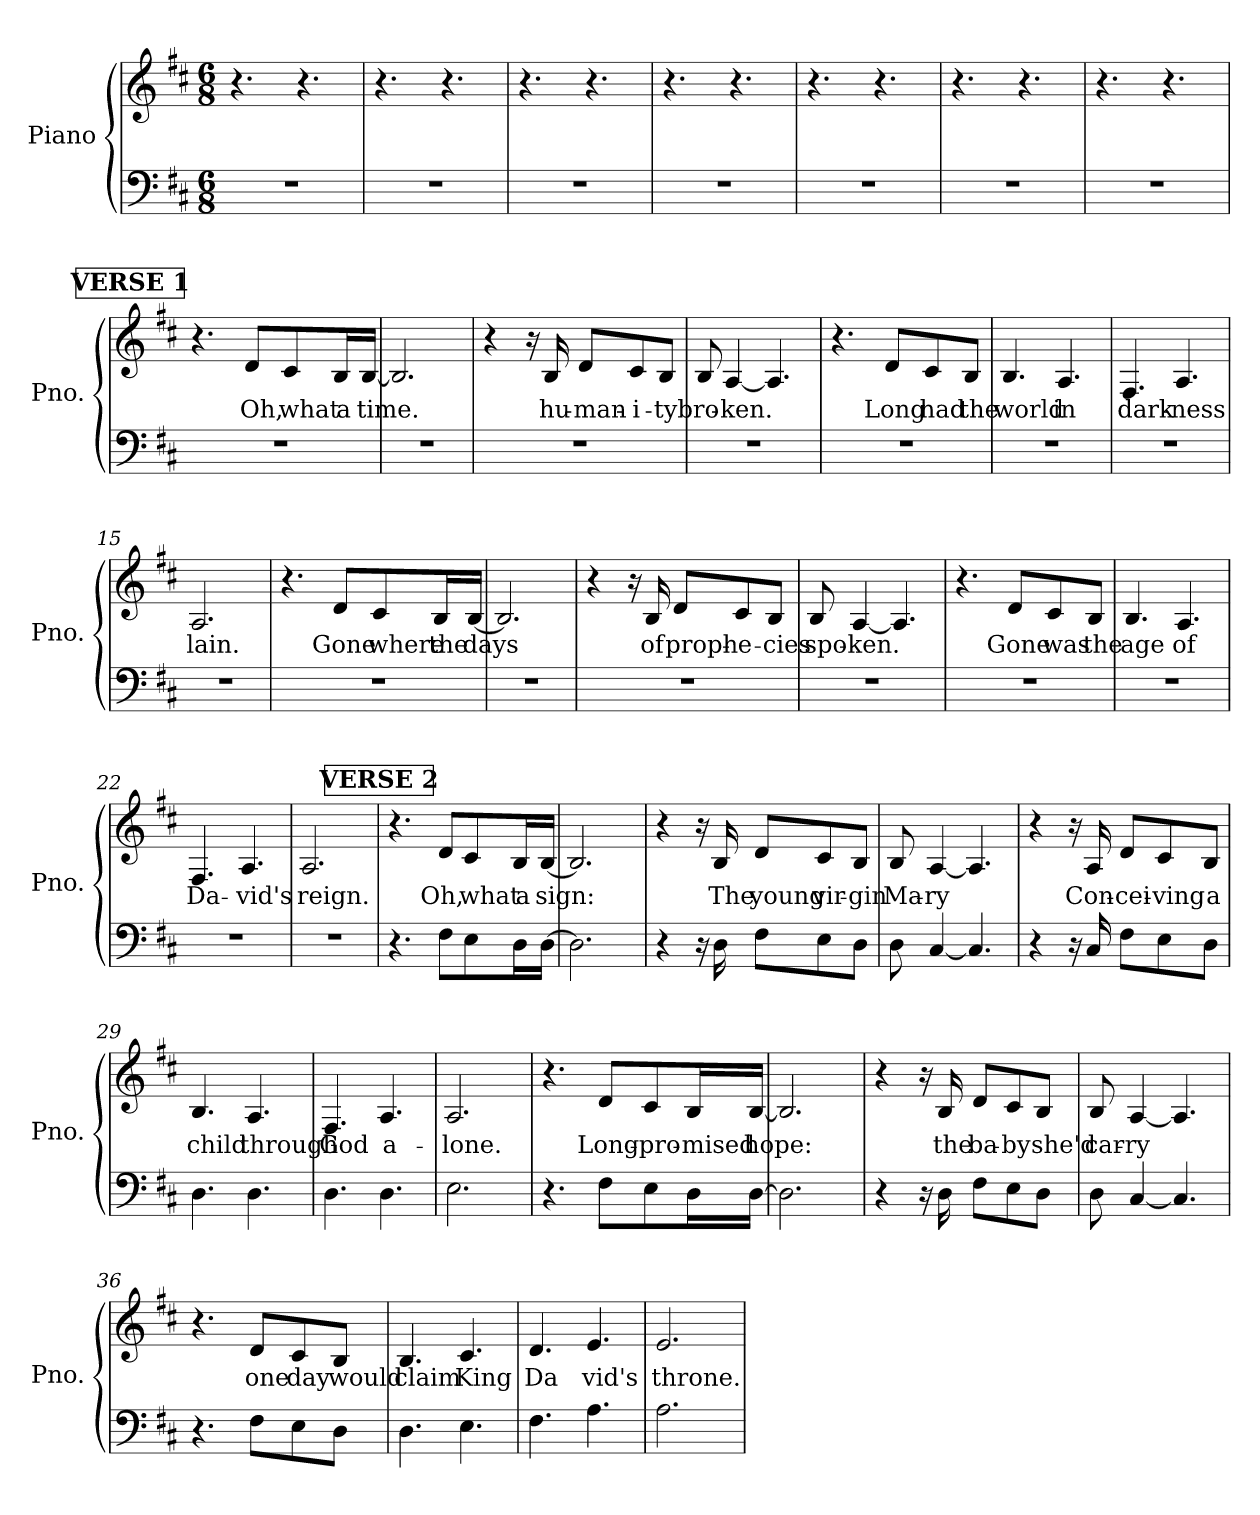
**kern	**kern	**text
*part1	*part1	*part1
*staff2	*staff1	*staff1
*I"Piano	*	*
*I'Pno.	*	*
*clefF4	*clefG2	*
*k[f#c#]	*k[f#c#]	*
*M6/8	*M6/8	*
*MM86	*MM86	*
=1	=1	=1
2.r	4.r	.
.	4.r	.
=2	=2	=2
2.r	4.r	.
.	4.r	.
=3	=3	=3
2.r	4.r	.
.	4.r	.
=4	=4	=4
2.r	4.r	.
.	4.r	.
=5	=5	=5
2.r	4.r	.
.	4.r	.
=6	=6	=6
2.r	4.r	.
.	4.r	.
=7	=7	=7
2.r	4.r	.
.	4.r	.
!!LO:REH:place=s1:a:B:fs=12:t=VERSE 1
=8	=8	=8
2.r	4.r	.
!	!	!LO:LY:b
.	8d/L	Oh,
!	!	!LO:LY:b
.	8c#/	what
!	!	!LO:LY:b
.	16B/L	a
!	!	!LO:LY:b
.	[16B/JJ	time.
=9	=9	=9
2.r	2.B/]	.
!!LO:LB:g=z
=10	=10	=10
2.r	4r	.
.	16r	.
!	!	!LO:LY:b
.	16B/	hu-
!	!	!LO:LY:b
.	8d/L	-man-
!	!	!LO:LY:b
.	8c#/	-i-
!	!	!LO:LY:b
.	8B/J	-ty
=11	=11	=11
!	!	!LO:LY:b
2.r	8B/	bro-
!	!	!LO:LY:b
.	[4A/	-ken.
.	4.A/]	.
=12	=12	=12
2.r	4.r	.
!	!	!LO:LY:b
.	8d/L	Long
!	!	!LO:LY:b
.	8c#/	had
!	!	!LO:LY:b
.	8B/J	the
=13	=13	=13
!	!	!LO:LY:b
2.r	4.B/	world
!	!	!LO:LY:b
.	4.A/	in
=14	=14	=14
!	!	!LO:LY:b
2.r	4.F#/	dark-
!	!	!LO:LY:b
.	4.A/	-ness
=15	=15	=15
!	!	!LO:LY:b
2.r	2.A/	lain.
!!LO:LB:g=z
=16	=16	=16
2.r	4.r	.
!	!	!LO:LY:b
.	8d/L	Gone
!	!	!LO:LY:b
.	8c#/	where
!	!	!LO:LY:b
.	16B/L	the
!	!	!LO:LY:b
.	[16B/JJ	days
=17	=17	=17
2.r	2.B/]	.
=18	=18	=18
2.r	4r	.
.	16r	.
!	!	!LO:LY:b
.	16B/	of
!	!	!LO:LY:b
.	8d/L	proph-
!	!	!LO:LY:b
.	8c#/	-e-
!	!	!LO:LY:b
.	8B/J	-cies
=19	=19	=19
!	!	!LO:LY:b
2.r	8B/	spo-
!	!	!LO:LY:b
.	[4A/	-ken.
.	4.A/]	.
=20	=20	=20
2.r	4.r	.
!	!	!LO:LY:b
.	8d/L	Gone
!	!	!LO:LY:b
.	8c#/	was
!	!	!LO:LY:b
.	8B/J	the
!!LO:LB:g=z
=21	=21	=21
!	!	!LO:LY:b
2.r	4.B/	age
!	!	!LO:LY:b
.	4.A/	of
=22	=22	=22
!	!	!LO:LY:b
2.r	4.F#/	Da-
!	!	!LO:LY:b
.	4.A/	-vid's
=23	=23	=23
!	!	!LO:LY:b
2.r	2.A/	reign.
!!LO:REH:place=s1:a:B:fs=12:t=VERSE 2
=24	=24	=24
4.r	4.r	.
!	!	!LO:LY:b
8F#\L	8d/L	Oh,
!	!	!LO:LY:b
8E\	8c#/	what
!	!	!LO:LY:b
16D\L	16B/L	a
!	!	!LO:LY:b
[16D\JJ	[16B/JJ	sign:
=25	=25	=25
2.D\]	2.B/]	.
=26	=26	=26
4r	4r	.
16r	16r	.
!	!	!LO:LY:b
16D\	16B/	The
!	!	!LO:LY:b
8F#\L	8d/L	young
!	!	!LO:LY:b
8E\	8c#/	vir-
!	!	!LO:LY:b
8D\J	8B/J	-gin
!!LO:LB:g=z
=27	=27	=27
!	!	!LO:LY:b
8D\	8B/	Ma-
!	!	!LO:LY:b
[4C#/	[4A/	-ry
4.C#/]	4.A/]	.
=28	=28	=28
4r	4r	.
16r	16r	.
!	!	!LO:LY:b
16C#/	16A/	Con-
!	!	!LO:LY:b
8F#\L	8d/L	-cei-
!	!	!LO:LY:b
8E\	8c#/	-ving
!	!	!LO:LY:b
8D\J	8B/J	a
=29	=29	=29
!	!	!LO:LY:b
4.D\	4.B/	child
!	!	!LO:LY:b
4.D\	4.A/	through
=30	=30	=30
!	!	!LO:LY:b
4.D\	4.F#/	God
!	!	!LO:LY:b
4.D\	4.A/	a-
=31	=31	=31
!	!	!LO:LY:b
2.E\	2.A/	-lone.
!!LO:LB:g=z
=32	=32	=32
4.r	4.r	.
!	!	!LO:LY:b
8F#\L	8d/L	Long-
!	!	!LO:LY:b
8E\	8c#/	-pro-
!	!	!LO:LY:b
16D\L	16B/L	-mised
!	!	!LO:LY:b
[16D\JJ	[16B/JJ	hope:
=33	=33	=33
2.D\]	2.B/]	.
=34	=34	=34
4r	4r	.
16r	16r	.
!	!	!LO:LY:b
16D\	16B/	the
!	!	!LO:LY:b
8F#\L	8d/L	ba-
!	!	!LO:LY:b
8E\	8c#/	-by
!	!	!LO:LY:b
8D\J	8B/J	she'd
=35	=35	=35
!	!	!LO:LY:b
8D\	8B/	car-
!	!	!LO:LY:b
[4C#/	[4A/	-ry
4.C#/]	4.A/]	.
!!LO:LB:g=z
=36	=36	=36
4.r	4.r	.
!	!	!LO:LY:b
8F#\L	8d/L	one
!	!	!LO:LY:b
8E\	8c#/	day
!	!	!LO:LY:b
8D\J	8B/J	would
=37	=37	=37
!	!	!LO:LY:b
4.D\	4.B/	claim
!	!	!LO:LY:b
4.E\	4.c#/	King
=38	=38	=38
!	!	!LO:LY:b
4.F#\	4.d/	Da
!	!	!LO:LY:b
4.A\	4.e/	vid's
=39	=39	=39
!	!	!LO:LY:b
2.A\	2.e/	throne.
=	=	=
*-	*-	*-
